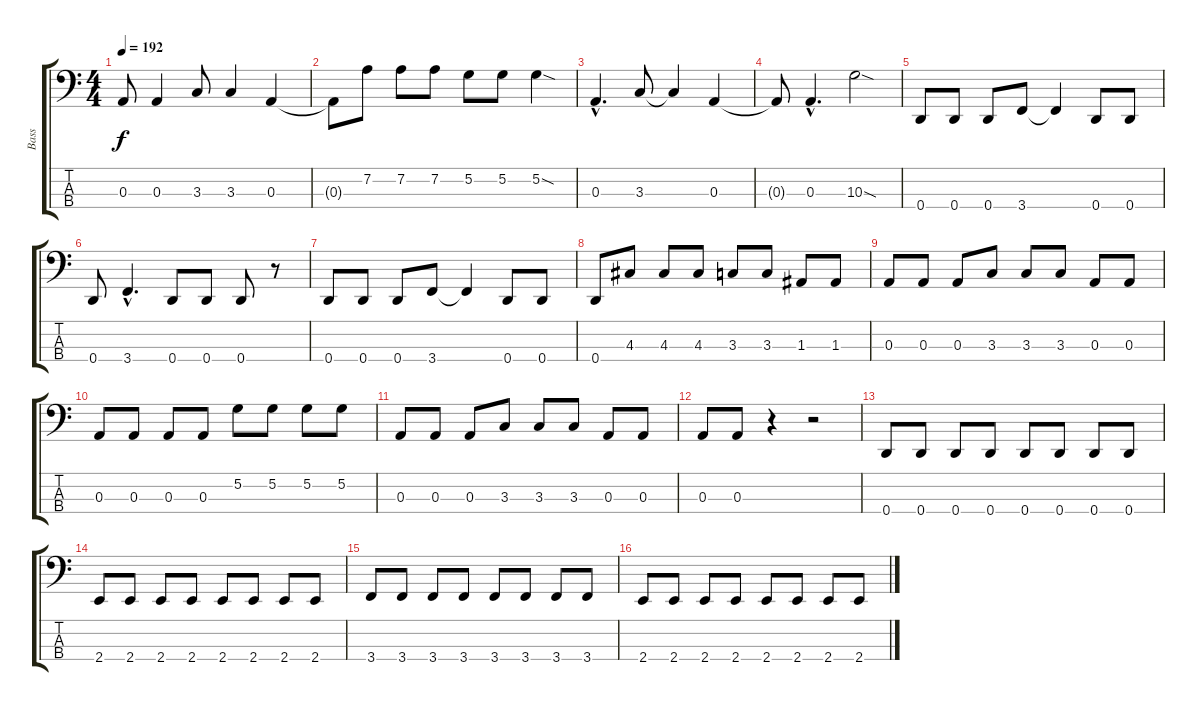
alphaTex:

\track ("Bass" "Bass") {instrument synthbass2}
\staff {score tabs}
\tuning (G2 D2 A1 D1) {hide}
\ts (4 4)
\tempo 192
\clef f4
\ks c
0.3.8{dy f} 0.3.4 3.3.8 3.3.4 0.3.4 |
0.3{t}.8 7.2.8 7.2.8 7.2.8 5.2.8 5.2.8 5.2{sod}.4 |
0.3{hac}.4{d} 3.3.8 3.3{t}.4 0.3.4 |
0.3{t}.8 0.3{hac}.4{d} 10.3{sod}.2 |
0.4.8 0.4.8 0.4.8 3.4.8 3.4{t}.4 0.4.8 0.4.8 |
0.4.8 3.4{hac}.4{d} 0.4.8 0.4.8 0.4.8 r.8 |
0.4.8 0.4.8 0.4.8 3.4.8 3.4{t}.4 0.4.8 0.4.8 |
0.4.8 4.3.8 4.3.8 4.3.8 3.3.8 3.3.8 1.3.8 1.3.8 |
0.3.8 0.3.8 0.3.8 3.3.8 3.3.8 3.3.8 0.3.8 0.3.8 |
0.3.8 0.3.8 0.3.8 0.3.8 5.2.8 5.2.8 5.2.8 5.2.8 |
0.3.8 0.3.8 0.3.8 3.3.8 3.3.8 3.3.8 0.3.8 0.3.8 |
0.3.8 0.3.8 r.4 r.2 |
0.4.8 0.4.8 0.4.8 0.4.8 0.4.8 0.4.8 0.4.8 0.4.8 |
2.4.8 2.4.8 2.4.8 2.4.8 2.4.8 2.4.8 2.4.8 2.4.8 |
3.4.8 3.4.8 3.4.8 3.4.8 3.4.8 3.4.8 3.4.8 3.4.8 |
2.4.8 2.4.8 2.4.8 2.4.8 2.4.8 2.4.8 2.4.8 2.4.8
